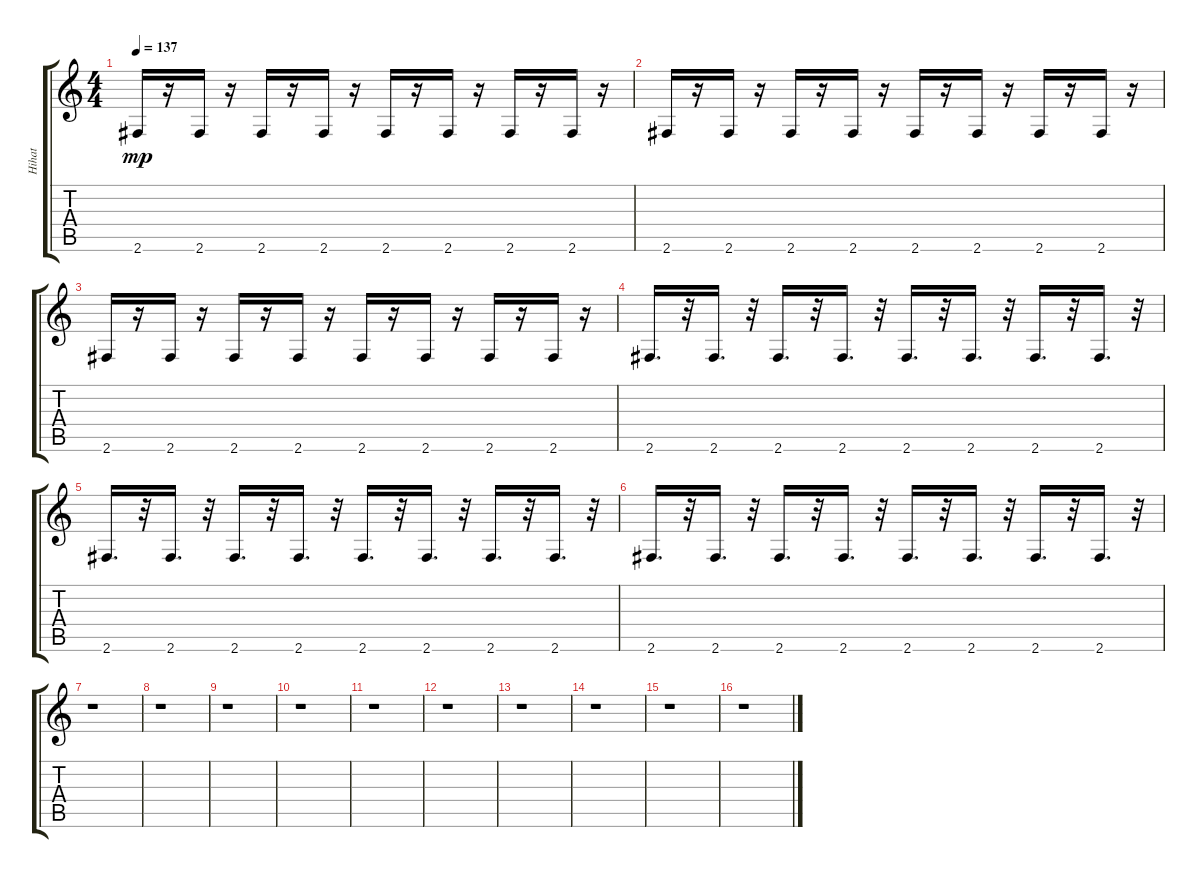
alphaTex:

\track ("Hihat" "Hihat") {instrument acousticguitarsteel}
\staff {score tabs}
\tuning (E4 B3 G3 D3 A2 E2) {hide}
\ts (4 4)
\tempo 137
\clef g2
\ks c
2.6.16{dy mp} r.16 2.6.16 r.16 2.6.16 r.16 2.6.16 r.16 2.6.16 r.16 2.6.16 r.16 2.6.16 r.16 2.6.16 r.16 |
2.6.16 r.16 2.6.16 r.16 2.6.16 r.16 2.6.16 r.16 2.6.16 r.16 2.6.16 r.16 2.6.16 r.16 2.6.16 r.16 |
2.6.16 r.16 2.6.16 r.16 2.6.16 r.16 2.6.16 r.16 2.6.16 r.16 2.6.16 r.16 2.6.16 r.16 2.6.16 r.16 |
2.6.16{d} r.32 2.6.16{d} r.32 2.6.16{d} r.32 2.6.16{d} r.32 2.6.16{d} r.32 2.6.16{d} r.32 2.6.16{d} r.32 2.6.16{d} r.32 |
2.6.16{d} r.32 2.6.16{d} r.32 2.6.16{d} r.32 2.6.16{d} r.32 2.6.16{d} r.32 2.6.16{d} r.32 2.6.16{d} r.32 2.6.16{d} r.32 |
2.6.16{d} r.32 2.6.16{d} r.32 2.6.16{d} r.32 2.6.16{d} r.32 2.6.16{d} r.32 2.6.16{d} r.32 2.6.16{d} r.32 2.6.16{d} r.32 |
r.1 |
r.1 |
r.1 |
r.1 |
r.1 |
r.1 |
r.1 |
r.1 |
r.1 |
r.1
